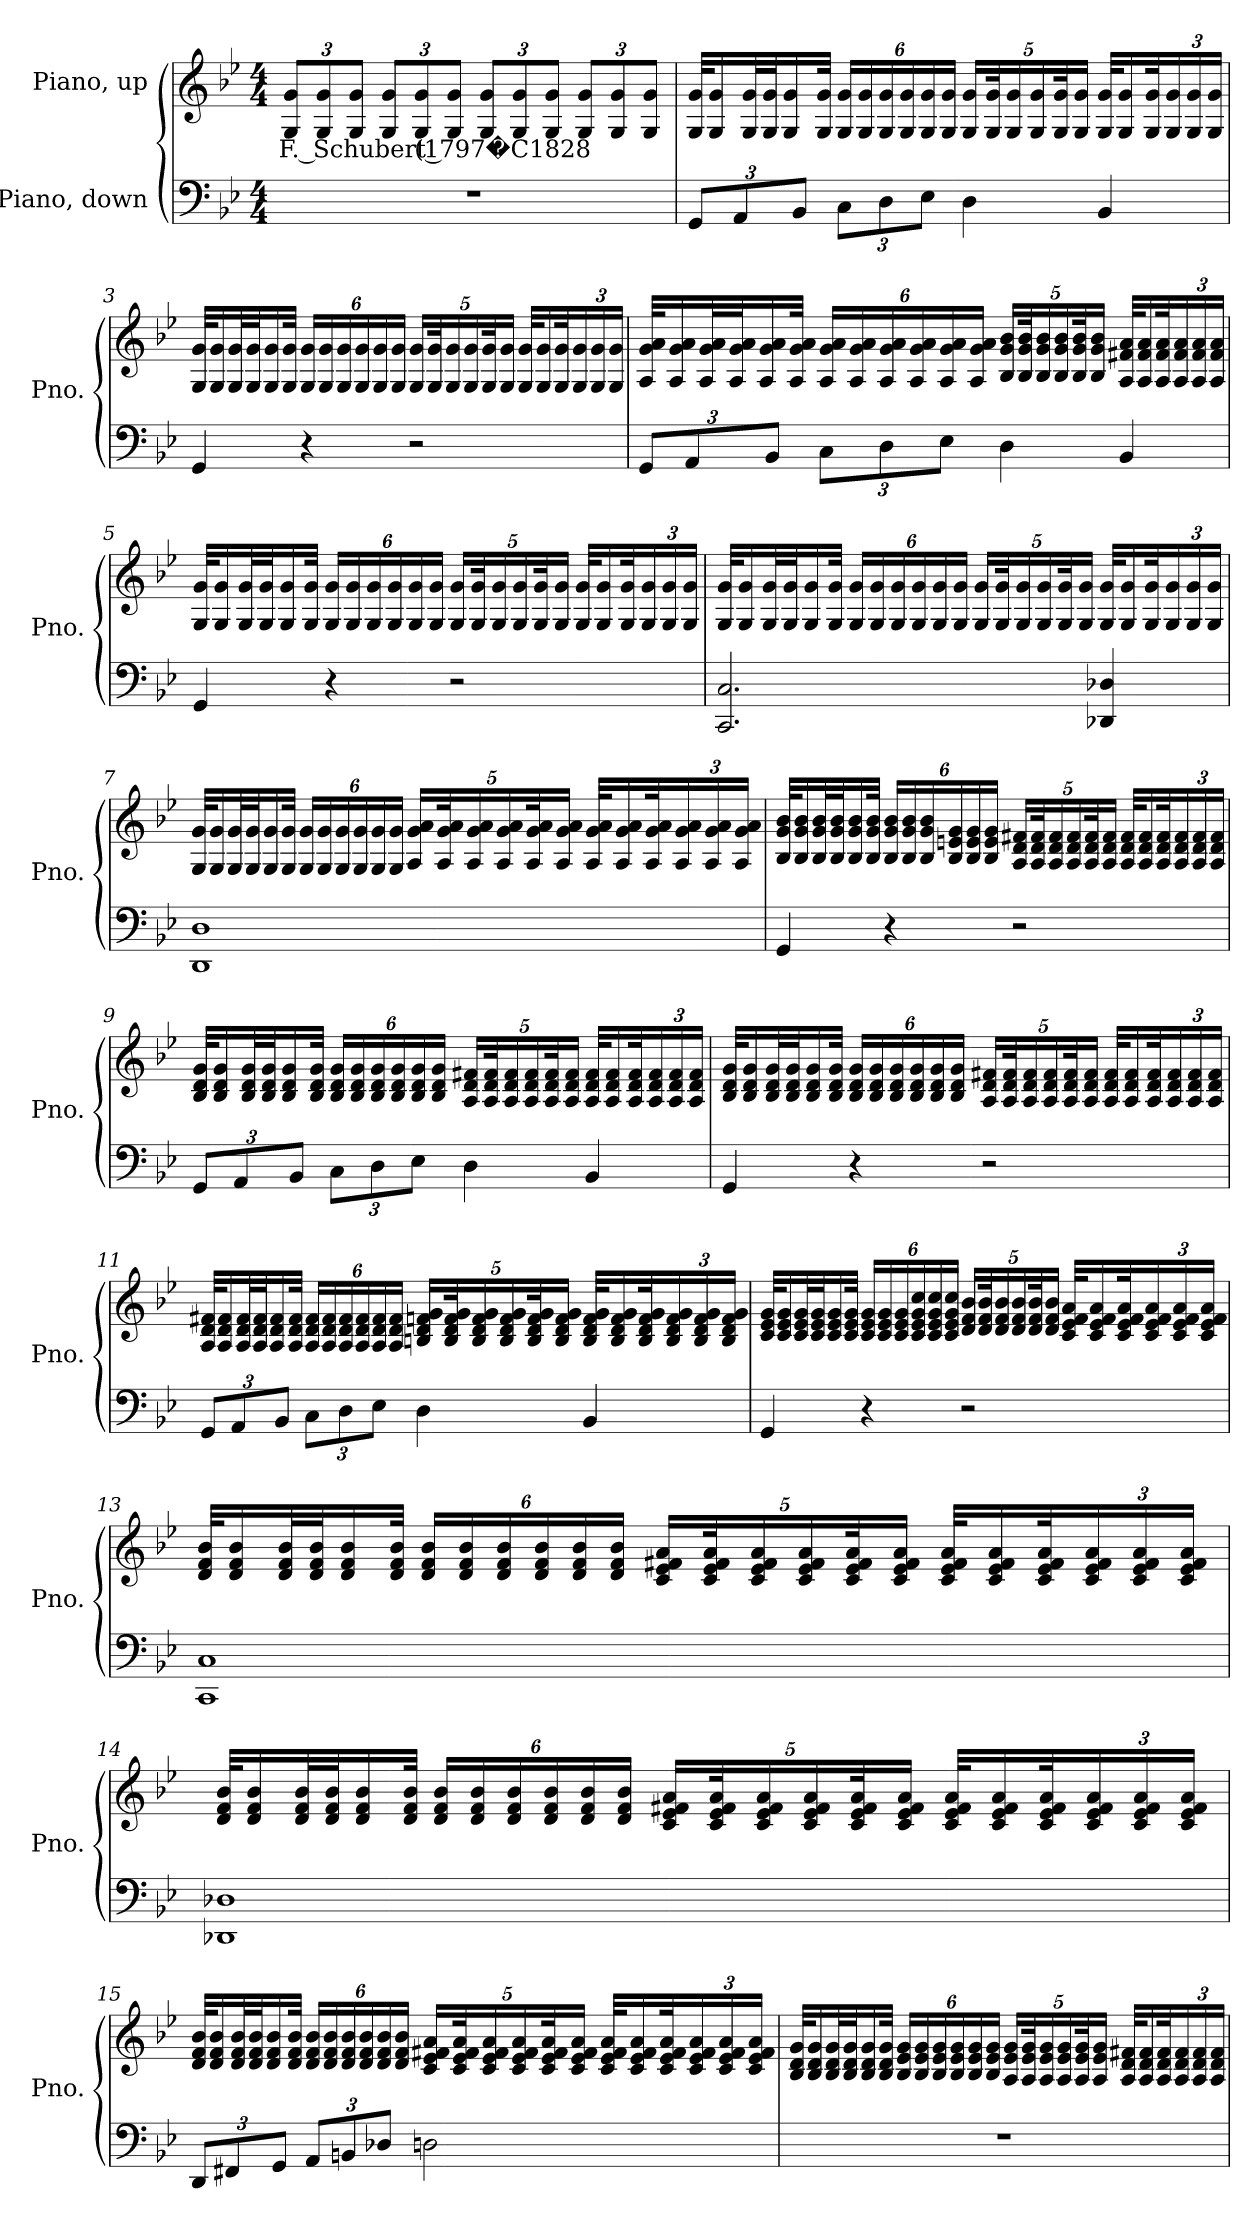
**kern	**kern	**text
*part2	*part1	*part1
*staff2	*staff1	*staff1
*I"Piano, down	*I"Piano, up	*
*I'Pno.	*I'Pno.	*
*clefF4	*clefG2	*
*k[b-e-]	*k[b-e-]	*
*M4/4	*M4/4	*
*MM70	*MM70	*
*	*Xbrackettup	*
=1	=1	=1
!	!	!LO:LY:b
1r	12G/ 12g/L	F. Schubert (1797�C1828
.	12G/ 12g/	.
.	12G/ 12g/J	.
.	12G/ 12g/L	.
.	12G/ 12g/	.
.	12G/ 12g/J	.
.	12G/ 12g/L	.
.	12G/ 12g/	.
.	12G/ 12g/J	.
.	12G/ 12g/L	.
.	12G/ 12g/	.
.	12G/ 12g/J	.
!!LO:LB:g=z
=2	=2	=2
*Xbrackettup	*	*
12GG/L	32G/ 32g/KLL	.
.	16G/ 16g/	.
12AA/	.	.
.	32G/ 32g/L	.
.	32G/ 32g/J	.
.	16G/ 16g/	.
12BB-/J	.	.
.	32G/ 32g/JJk	.
12C\L	24G/ 24g/LL	.
.	24G/ 24g/	.
12D\	24G/ 24g/	.
.	24G/ 24g/	.
12E-\J	24G/ 24g/	.
.	24G/ 24g/JJ	.
4D\	20G/ 20g/LL	.
.	40G/ 40g/K	.
.	20G/ 20g/	.
.	20G/ 20g/	.
.	40G/ 40g/K	.
.	20G/ 20g/JJ	.
4BB-/	32G/ 32g/KLL	.
.	16G/ 16g/	.
.	32G/ 32g/K	.
.	24G/ 24g/	.
.	24G/ 24g/	.
.	24G/ 24g/JJ	.
!!LO:LB:g=z
=3	=3	=3
4GG/	32G/ 32g/KLL	.
.	16G/ 16g/	.
.	32G/ 32g/L	.
.	32G/ 32g/J	.
.	16G/ 16g/	.
.	32G/ 32g/JJk	.
4r	24G/ 24g/LL	.
.	24G/ 24g/	.
.	24G/ 24g/	.
.	24G/ 24g/	.
.	24G/ 24g/	.
.	24G/ 24g/JJ	.
2r	20G/ 20g/LL	.
.	40G/ 40g/K	.
.	20G/ 20g/	.
.	20G/ 20g/	.
.	40G/ 40g/K	.
.	20G/ 20g/JJ	.
.	32G/ 32g/KLL	.
.	16G/ 16g/	.
.	32G/ 32g/K	.
.	24G/ 24g/	.
.	24G/ 24g/	.
.	24G/ 24g/JJ	.
!!LO:LB:g=z
=4	=4	=4
12GG/L	32A/ 32g/ 32a/KLL	.
.	16A/ 16g/ 16a/	.
12AA/	.	.
.	32A/ 32g/ 32a/L	.
.	32A/ 32g/ 32a/J	.
.	16A/ 16g/ 16a/	.
12BB-/J	.	.
.	32A/ 32g/ 32a/JJk	.
12C\L	24A/ 24g/ 24a/LL	.
.	24A/ 24g/ 24a/	.
12D\	24A/ 24g/ 24a/	.
.	24A/ 24g/ 24a/	.
12E-\J	24A/ 24g/ 24a/	.
.	24A/ 24g/ 24a/JJ	.
4D\	20B-/ 20g/ 20b-/LL	.
.	40B-/ 40g/ 40b-/K	.
.	20B-/ 20g/ 20b-/	.
.	20B-/ 20g/ 20b-/	.
.	40B-/ 40g/ 40b-/K	.
.	20B-/ 20g/ 20b-/JJ	.
4BB-/	32A/ 32f#X/ 32a/KLL	.
.	16A/ 16f#/ 16a/	.
.	32A/ 32f#/ 32a/K	.
.	24A/ 24f#/ 24a/	.
.	24A/ 24f#/ 24a/	.
.	24A/ 24f#/ 24a/JJ	.
!!LO:LB:g=z
=5	=5	=5
4GG/	32G/ 32g/KLL	.
.	16G/ 16g/	.
.	32G/ 32g/L	.
.	32G/ 32g/J	.
.	16G/ 16g/	.
.	32G/ 32g/JJk	.
4r	24G/ 24g/LL	.
.	24G/ 24g/	.
.	24G/ 24g/	.
.	24G/ 24g/	.
.	24G/ 24g/	.
.	24G/ 24g/JJ	.
2r	20G/ 20g/LL	.
.	40G/ 40g/K	.
.	20G/ 20g/	.
.	20G/ 20g/	.
.	40G/ 40g/K	.
.	20G/ 20g/JJ	.
.	32G/ 32g/KLL	.
.	16G/ 16g/	.
.	32G/ 32g/K	.
.	24G/ 24g/	.
.	24G/ 24g/	.
.	24G/ 24g/JJ	.
!!LO:LB:g=z
=6	=6	=6
2.CC/ 2.C/	32G/ 32g/KLL	.
.	16G/ 16g/	.
.	32G/ 32g/L	.
.	32G/ 32g/J	.
.	16G/ 16g/	.
.	32G/ 32g/JJk	.
.	24G/ 24g/LL	.
.	24G/ 24g/	.
.	24G/ 24g/	.
.	24G/ 24g/	.
.	24G/ 24g/	.
.	24G/ 24g/JJ	.
.	20G/ 20g/LL	.
.	40G/ 40g/K	.
.	20G/ 20g/	.
.	20G/ 20g/	.
.	40G/ 40g/K	.
.	20G/ 20g/JJ	.
4DD-X/ 4D-X/	32G/ 32g/KLL	.
.	16G/ 16g/	.
.	32G/ 32g/K	.
.	24G/ 24g/	.
.	24G/ 24g/	.
.	24G/ 24g/JJ	.
!!LO:PB:g=z
=7	=7	=7
1DD 1D	32G/ 32g/KLL	.
.	16G/ 16g/	.
.	32G/ 32g/L	.
.	32G/ 32g/J	.
.	16G/ 16g/	.
.	32G/ 32g/JJk	.
.	24G/ 24g/LL	.
.	24G/ 24g/	.
.	24G/ 24g/	.
.	24G/ 24g/	.
.	24G/ 24g/	.
.	24G/ 24g/JJ	.
.	20A/ 20g/ 20a/LL	.
.	40A/ 40g/ 40a/K	.
.	20A/ 20g/ 20a/	.
.	20A/ 20g/ 20a/	.
.	40A/ 40g/ 40a/K	.
.	20A/ 20g/ 20a/JJ	.
.	32A/ 32g/ 32a/KLL	.
.	16A/ 16g/ 16a/	.
.	32A/ 32g/ 32a/K	.
.	24A/ 24g/ 24a/	.
.	24A/ 24g/ 24a/	.
.	24A/ 24g/ 24a/JJ	.
!!LO:LB:g=z
=8	=8	=8
4GG/	32B-/ 32g/ 32b-/KLL	.
.	16B-/ 16g/ 16b-/	.
.	32B-/ 32g/ 32b-/L	.
.	32B-/ 32g/ 32b-/J	.
.	16B-/ 16g/ 16b-/	.
.	32B-/ 32g/ 32b-/JJk	.
4r	24B-/ 24g/ 24b-/LL	.
.	24B-/ 24g/ 24b-/	.
.	24B-/ 24g/ 24b-/	.
.	24B-/ 24en/ 24g/	.
.	24B-/ 24e/ 24g/	.
.	24B-/ 24e/ 24g/JJ	.
2r	20A/ 20d/ 20f#X/LL	.
.	40A/ 40d/ 40f#/K	.
.	20A/ 20d/ 20f#/	.
.	20A/ 20d/ 20f#/	.
.	40A/ 40d/ 40f#/K	.
.	20A/ 20d/ 20f#/JJ	.
.	32A/ 32d/ 32f#/KLL	.
.	16A/ 16d/ 16f#/	.
.	32A/ 32d/ 32f#/K	.
.	24A/ 24d/ 24f#/	.
.	24A/ 24d/ 24f#/	.
.	24A/ 24d/ 24f#/JJ	.
!!LO:LB:g=z
=9	=9	=9
12GG/L	32B-/ 32d/ 32g/KLL	.
.	16B-/ 16d/ 16g/	.
12AA/	.	.
.	32B-/ 32d/ 32g/L	.
.	32B-/ 32d/ 32g/J	.
.	16B-/ 16d/ 16g/	.
12BB-/J	.	.
.	32B-/ 32d/ 32g/JJk	.
12C\L	24B-/ 24d/ 24g/LL	.
.	24B-/ 24d/ 24g/	.
12D\	24B-/ 24d/ 24g/	.
.	24B-/ 24d/ 24g/	.
12E-\J	24B-/ 24d/ 24g/	.
.	24B-/ 24d/ 24g/JJ	.
4D\	20A/ 20d/ 20f#X/LL	.
.	40A/ 40d/ 40f#/K	.
.	20A/ 20d/ 20f#/	.
.	20A/ 20d/ 20f#/	.
.	40A/ 40d/ 40f#/K	.
.	20A/ 20d/ 20f#/JJ	.
4BB-/	32A/ 32d/ 32f#/KLL	.
.	16A/ 16d/ 16f#/	.
.	32A/ 32d/ 32f#/K	.
.	24A/ 24d/ 24f#/	.
.	24A/ 24d/ 24f#/	.
.	24A/ 24d/ 24f#/JJ	.
!!LO:LB:g=z
=10	=10	=10
4GG/	32B-/ 32d/ 32g/KLL	.
.	16B-/ 16d/ 16g/	.
.	32B-/ 32d/ 32g/L	.
.	32B-/ 32d/ 32g/J	.
.	16B-/ 16d/ 16g/	.
.	32B-/ 32d/ 32g/JJk	.
4r	24B-/ 24d/ 24g/LL	.
.	24B-/ 24d/ 24g/	.
.	24B-/ 24d/ 24g/	.
.	24B-/ 24d/ 24g/	.
.	24B-/ 24d/ 24g/	.
.	24B-/ 24d/ 24g/JJ	.
2r	20A/ 20d/ 20f#X/LL	.
.	40A/ 40d/ 40f#/K	.
.	20A/ 20d/ 20f#/	.
.	20A/ 20d/ 20f#/	.
.	40A/ 40d/ 40f#/K	.
.	20A/ 20d/ 20f#/JJ	.
.	32A/ 32d/ 32f#/KLL	.
.	16A/ 16d/ 16f#/	.
.	32A/ 32d/ 32f#/K	.
.	24A/ 24d/ 24f#/	.
.	24A/ 24d/ 24f#/	.
.	24A/ 24d/ 24f#/JJ	.
!!LO:LB:g=z
=11	=11	=11
12GG/L	32A/ 32d/ 32f#X/KLL	.
.	16A/ 16d/ 16f#/	.
12AA/	.	.
.	32A/ 32d/ 32f#/L	.
.	32A/ 32d/ 32f#/J	.
.	16A/ 16d/ 16f#/	.
12BB-/J	.	.
.	32A/ 32d/ 32f#/JJk	.
12C\L	24A/ 24d/ 24f#/LL	.
.	24A/ 24d/ 24f#/	.
12D\	24A/ 24d/ 24f#/	.
.	24A/ 24d/ 24f#/	.
12E-\J	24A/ 24d/ 24f#/	.
.	24A/ 24d/ 24f#/JJ	.
4D\	20Bn/ 20d/ 20fn/ 20g/LL	.
.	40B/ 40d/ 40f/ 40g/K	.
.	20B/ 20d/ 20f/ 20g/	.
.	20B/ 20d/ 20f/ 20g/	.
.	40B/ 40d/ 40f/ 40g/K	.
.	20B/ 20d/ 20f/ 20g/JJ	.
4BB-/	32B/ 32d/ 32f/ 32g/KLL	.
.	16B/ 16d/ 16f/ 16g/	.
.	32B/ 32d/ 32f/ 32g/K	.
.	24B/ 24d/ 24f/ 24g/	.
.	24B/ 24d/ 24f/ 24g/	.
.	24B/ 24d/ 24f/ 24g/JJ	.
!!LO:LB:g=z
=12	=12	=12
4GG/	32c/ 32e-/ 32g/KLL	.
.	16c/ 16e-/ 16g/	.
.	32c/ 32e-/ 32g/L	.
.	32c/ 32e-/ 32g/J	.
.	16c/ 16e-/ 16g/	.
.	32c/ 32e-/ 32g/JJk	.
4r	24c/ 24e-/ 24g/LL	.
.	24c/ 24e-/ 24g/	.
.	24c/ 24e-/ 24g/	.
.	24c/ 24e-/ 24g/ 24cc/	.
.	24c/ 24e-/ 24g/ 24cc/	.
.	24c/ 24e-/ 24g/ 24cc/JJ	.
2r	20d/ 20f/ 20b-/LL	.
.	40d/ 40f/ 40b-/K	.
.	20d/ 20f/ 20b-/	.
.	20d/ 20f/ 20b-/	.
.	40d/ 40f/ 40b-/K	.
.	20d/ 20f/ 20b-/JJ	.
.	32c/ 32e-/ 32f/ 32a/KLL	.
.	16c/ 16e-/ 16f/ 16a/	.
.	32c/ 32e-/ 32f/ 32a/K	.
.	24c/ 24e-/ 24f/ 24a/	.
.	24c/ 24e-/ 24f/ 24a/	.
.	24c/ 24e-/ 24f/ 24a/JJ	.
!!LO:PB:g=z
=13	=13	=13
1CC 1C	32d/ 32f/ 32b-/KLL	.
.	16d/ 16f/ 16b-/	.
.	32d/ 32f/ 32b-/L	.
.	32d/ 32f/ 32b-/J	.
.	16d/ 16f/ 16b-/	.
.	32d/ 32f/ 32b-/JJk	.
.	24d/ 24f/ 24b-/LL	.
.	24d/ 24f/ 24b-/	.
.	24d/ 24f/ 24b-/	.
.	24d/ 24f/ 24b-/	.
.	24d/ 24f/ 24b-/	.
.	24d/ 24f/ 24b-/JJ	.
.	20c/ 20e-/ 20f#X/ 20a/LL	.
.	40c/ 40e-/ 40f#/ 40a/K	.
.	20c/ 20e-/ 20f#/ 20a/	.
.	20c/ 20e-/ 20f#/ 20a/	.
.	40c/ 40e-/ 40f#/ 40a/K	.
.	20c/ 20e-/ 20f#/ 20a/JJ	.
.	32c/ 32e-/ 32f#/ 32a/KLL	.
.	16c/ 16e-/ 16f#/ 16a/	.
.	32c/ 32e-/ 32f#/ 32a/K	.
.	24c/ 24e-/ 24f#/ 24a/	.
.	24c/ 24e-/ 24f#/ 24a/	.
.	24c/ 24e-/ 24f#/ 24a/JJ	.
!!LO:LB:g=z
=14	=14	=14
1DD-X 1D-X	32d/ 32f/ 32b-/KLL	.
.	16d/ 16f/ 16b-/	.
.	32d/ 32f/ 32b-/L	.
.	32d/ 32f/ 32b-/J	.
.	16d/ 16f/ 16b-/	.
.	32d/ 32f/ 32b-/JJk	.
.	24d/ 24f/ 24b-/LL	.
.	24d/ 24f/ 24b-/	.
.	24d/ 24f/ 24b-/	.
.	24d/ 24f/ 24b-/	.
.	24d/ 24f/ 24b-/	.
.	24d/ 24f/ 24b-/JJ	.
.	20c/ 20e-/ 20f#X/ 20a/LL	.
.	40c/ 40e-/ 40f#/ 40a/K	.
.	20c/ 20e-/ 20f#/ 20a/	.
.	20c/ 20e-/ 20f#/ 20a/	.
.	40c/ 40e-/ 40f#/ 40a/K	.
.	20c/ 20e-/ 20f#/ 20a/JJ	.
.	32c/ 32e-/ 32f#/ 32a/KLL	.
.	16c/ 16e-/ 16f#/ 16a/	.
.	32c/ 32e-/ 32f#/ 32a/K	.
.	24c/ 24e-/ 24f#/ 24a/	.
.	24c/ 24e-/ 24f#/ 24a/	.
.	24c/ 24e-/ 24f#/ 24a/JJ	.
!!LO:LB:g=z
=15	=15	=15
12DD/L	32d/ 32f/ 32b-/KLL	.
.	16d/ 16f/ 16b-/	.
12FF#X/	.	.
.	32d/ 32f/ 32b-/L	.
.	32d/ 32f/ 32b-/J	.
.	16d/ 16f/ 16b-/	.
12GG/J	.	.
.	32d/ 32f/ 32b-/JJk	.
12AA/L	24d/ 24f/ 24b-/LL	.
.	24d/ 24f/ 24b-/	.
12BBn/	24d/ 24f/ 24b-/	.
.	24d/ 24f/ 24b-/	.
12D-X/J	24d/ 24f/ 24b-/	.
.	24d/ 24f/ 24b-/JJ	.
2Dn\	20c/ 20e-/ 20f#X/ 20a/LL	.
.	40c/ 40e-/ 40f#/ 40a/K	.
.	20c/ 20e-/ 20f#/ 20a/	.
.	20c/ 20e-/ 20f#/ 20a/	.
.	40c/ 40e-/ 40f#/ 40a/K	.
.	20c/ 20e-/ 20f#/ 20a/JJ	.
.	32c/ 32e-/ 32f#/ 32a/KLL	.
.	16c/ 16e-/ 16f#/ 16a/	.
.	32c/ 32e-/ 32f#/ 32a/K	.
.	24c/ 24e-/ 24f#/ 24a/	.
.	24c/ 24e-/ 24f#/ 24a/	.
.	24c/ 24e-/ 24f#/ 24a/JJ	.
!!LO:LB:g=z
=16	=16	=16
1r	32B-/ 32d/ 32g/KLL	.
.	16B-/ 16d/ 16g/	.
.	32B-/ 32d/ 32g/L	.
.	32B-/ 32d/ 32g/J	.
.	16B-/ 16d/ 16g/	.
.	32B-/ 32d/ 32g/JJk	.
.	24B-/ 24e-/ 24g/LL	.
.	24B-/ 24e-/ 24g/	.
.	24B-/ 24e-/ 24g/	.
.	24B-/ 24e-/ 24g/	.
.	24B-/ 24e-/ 24g/	.
.	24B-/ 24e-/ 24g/JJ	.
.	20A/ 20e-/ 20g/LL	.
.	40A/ 40e-/ 40g/K	.
.	20A/ 20e-/ 20g/	.
.	20A/ 20e-/ 20g/	.
.	40A/ 40e-/ 40g/K	.
.	20A/ 20e-/ 20g/JJ	.
.	32A/ 32d/ 32f#X/KLL	.
.	16A/ 16d/ 16f#/	.
.	32A/ 32d/ 32f#/K	.
.	24A/ 24d/ 24f#/	.
.	24A/ 24d/ 24f#/	.
.	24A/ 24d/ 24f#/JJ	.
=	=	=
*-	*-	*-
